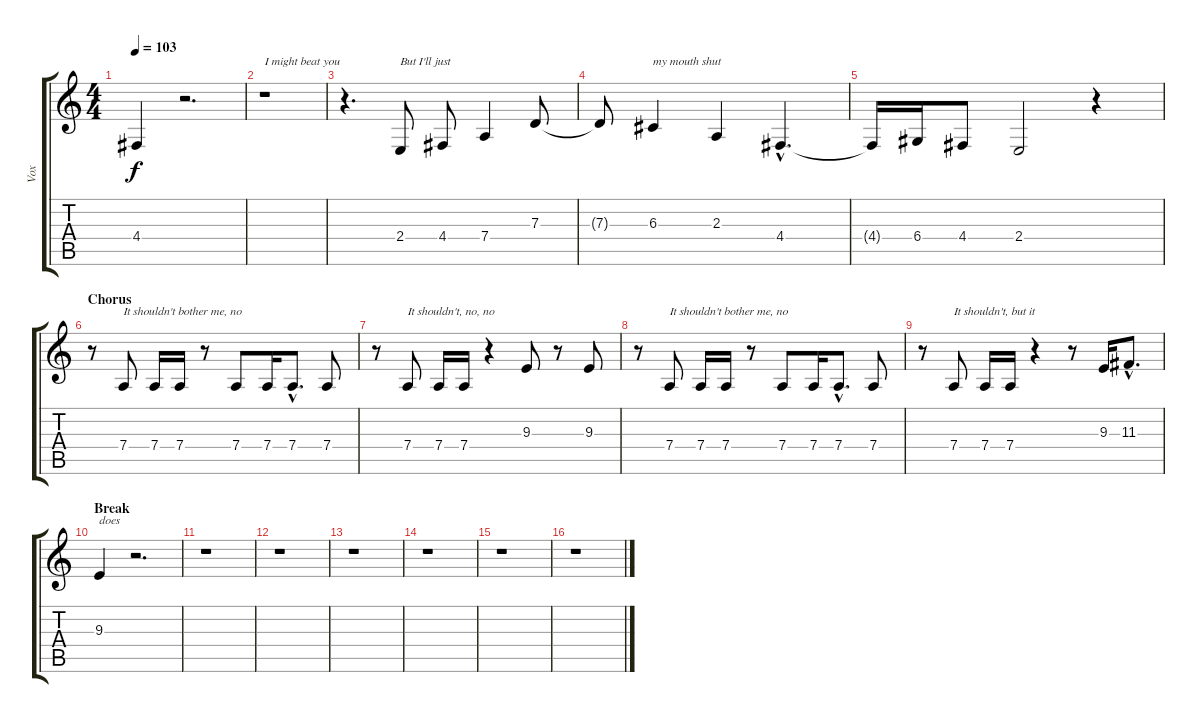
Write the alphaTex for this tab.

\track ("Vox" "Vox") {instrument clarinet}
\staff {score tabs}
\tuning (E4 B3 G3 D3 A2 E2) {hide}
\ts (4 4)
\tempo 103
\clef g2
\ks c
4.4{t}.4{dy f} r.2{d} |
r.1{txt "I might beat you"} |
r.4{d} 2.4.8{txt "But I'll just"} 4.4.8 7.4.4 7.3.8 |
7.3{t}.8 6.3.4{txt "my mouth shut"} 2.3.4 4.4{hac}.4{d} |
4.4{t}.16 6.4.16 4.4.8 2.4.2 r.4 |
\section ("" "Chorus")
r.8 7.4.8{txt "It shouldn't bother me, no"} 7.4.16 7.4.16 r.8 7.4.8 7.4.16 7.4{hac}.8{d} 7.4.8 |
r.8 7.4.8{txt "It shouldn't, no, no"} 7.4.16 7.4.16 r.4 9.3.8 r.8 9.3.8 |
r.8 7.4.8{txt "It shouldn't bother me, no"} 7.4.16 7.4.16 r.8 7.4.8 7.4.16 7.4{hac}.8{d} 7.4.8 |
r.8 7.4.8{txt "It shouldn't, but it"} 7.4.16 7.4.16 r.4 r.8 9.3.16 11.3{hac}.8{d} |
\section ("" "Break")
9.3.4{txt "does"} r.2{d} |
r.1 |
r.1 |
r.1 |
r.1 |
r.1 |
r.1
